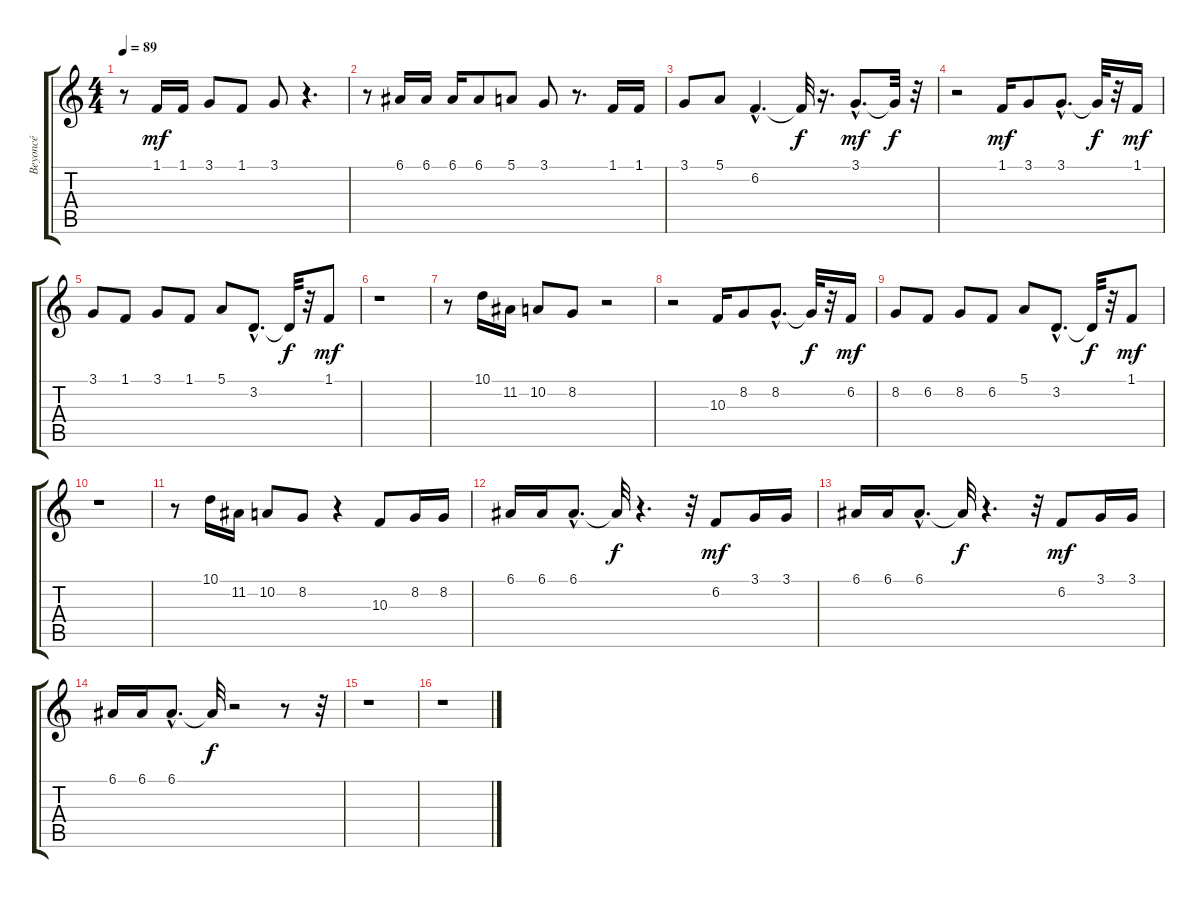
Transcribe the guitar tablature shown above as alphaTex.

\track ("Beyoncé" "Beyoncé") {instrument flute}
\staff {score tabs}
\tuning (E4 B3 G3 D3 A2 E2) {hide}
\ts (4 4)
\tempo 89
\clef g2
\ks c
r.8{dy f} 1.1.16{dy mf} 1.1.16 3.1.8 1.1.8 3.1.8 r.4{d} |
r.8 6.1.16 6.1.16 6.1.16 6.1.8 5.1.8 3.1.8 r.8{d} 1.1.16 1.1.16 |
3.1.8 5.1.8 6.2{hac}.4{d} 6.2{t}.32{dy f} r.16{d} 3.1{hac}.8{d dy mf} 3.1{t}.32{dy f} r.32 |
r.2 1.1.16{dy mf} 3.1.8 3.1{hac}.8{d} 3.1{t}.32{dy f} r.32 1.1.16{dy mf} |
3.1.8 1.1.8 3.1.8 1.1.8 5.1.8 3.2{hac}.8{d} 3.2{t}.32{dy f} r.32 1.1.8{dy mf} |
r.1 |
r.8 10.1.16 11.2.16 10.2.8 8.2.8 r.2 |
r.2 10.3.16 8.2.8 8.2{hac}.8{d} 8.2{t}.32{dy f} r.32 6.2.16{dy mf} |
8.2.8 6.2.8 8.2.8 6.2.8 5.1.8 3.2{hac}.8{d} 3.2{t}.32{dy f} r.32 1.1.8{dy mf} |
r.1 |
r.8 10.1.16 11.2.16 10.2.8 8.2.8 r.4 10.3.8 8.2.16 8.2.16 |
6.1.16 6.1.16 6.1{hac}.8{d} 6.1{t}.32{dy f} r.4{d} r.32 6.2.8{dy mf} 3.1.16 3.1.16 |
6.1.16 6.1.16 6.1{hac}.8{d} 6.1{t}.32{dy f} r.4{d} r.32 6.2.8{dy mf} 3.1.16 3.1.16 |
6.1.16 6.1.16 6.1{hac}.8{d} 6.1{t}.32{dy f} r.2 r.8 r.32 |
r.1 |
r.1
